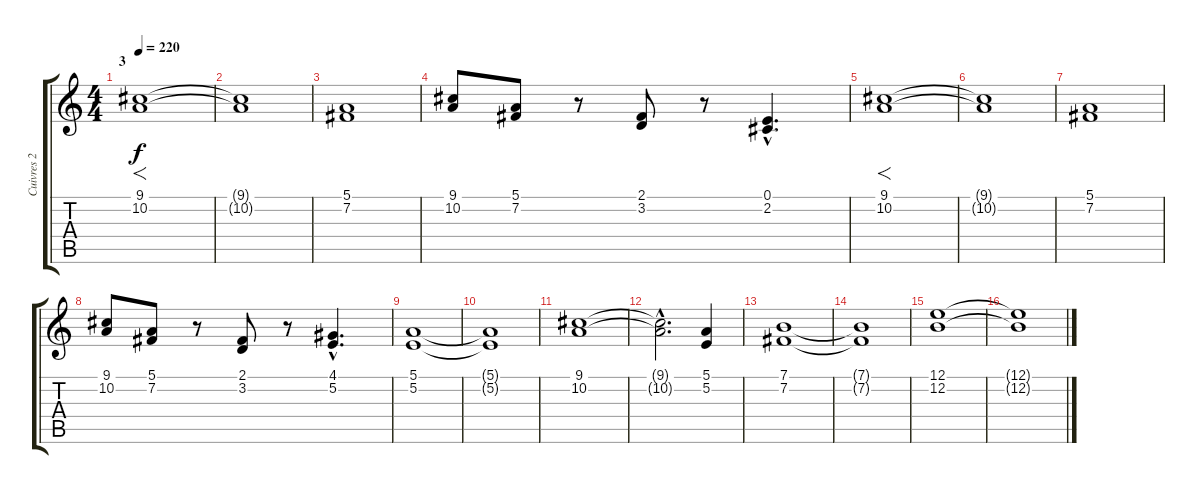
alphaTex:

\track ("Cuivres 2" "Cuivres 2") {instrument trumpet}
\staff {score tabs}
\tuning (E4 B3 G3 D3 A2 E2) {hide}
\ts (4 4)
\section ("" "3")
\tempo 220
\clef g2
\ks c
(9.1 10.2).1{f dy f} |
(9.1{t} 10.2{t}).1 |
(5.1 7.2).1 |
(9.1 10.2).8 (5.1 7.2).8 r.8 (2.1 3.2).8 r.8 (0.1{hac} 2.2{hac}).4{d} |
(9.1 10.2).1{f} |
(9.1{t} 10.2{t}).1 |
(5.1 7.2).1 |
(9.1 10.2).8 (5.1 7.2).8 r.8 (2.1 3.2).8 r.8 (4.1{hac} 5.2{hac}).4{d} |
(5.1 5.2).1 |
(5.1{t} 5.2{t}).1 |
(9.1 10.2).1 |
(9.1{hac t} 10.2{hac t}).2{d} (5.1 5.2).4 |
(7.1 7.2).1 |
(7.1{t} 7.2{t}).1 |
(12.1 12.2).1 |
(12.1{t} 12.2{t}).1
